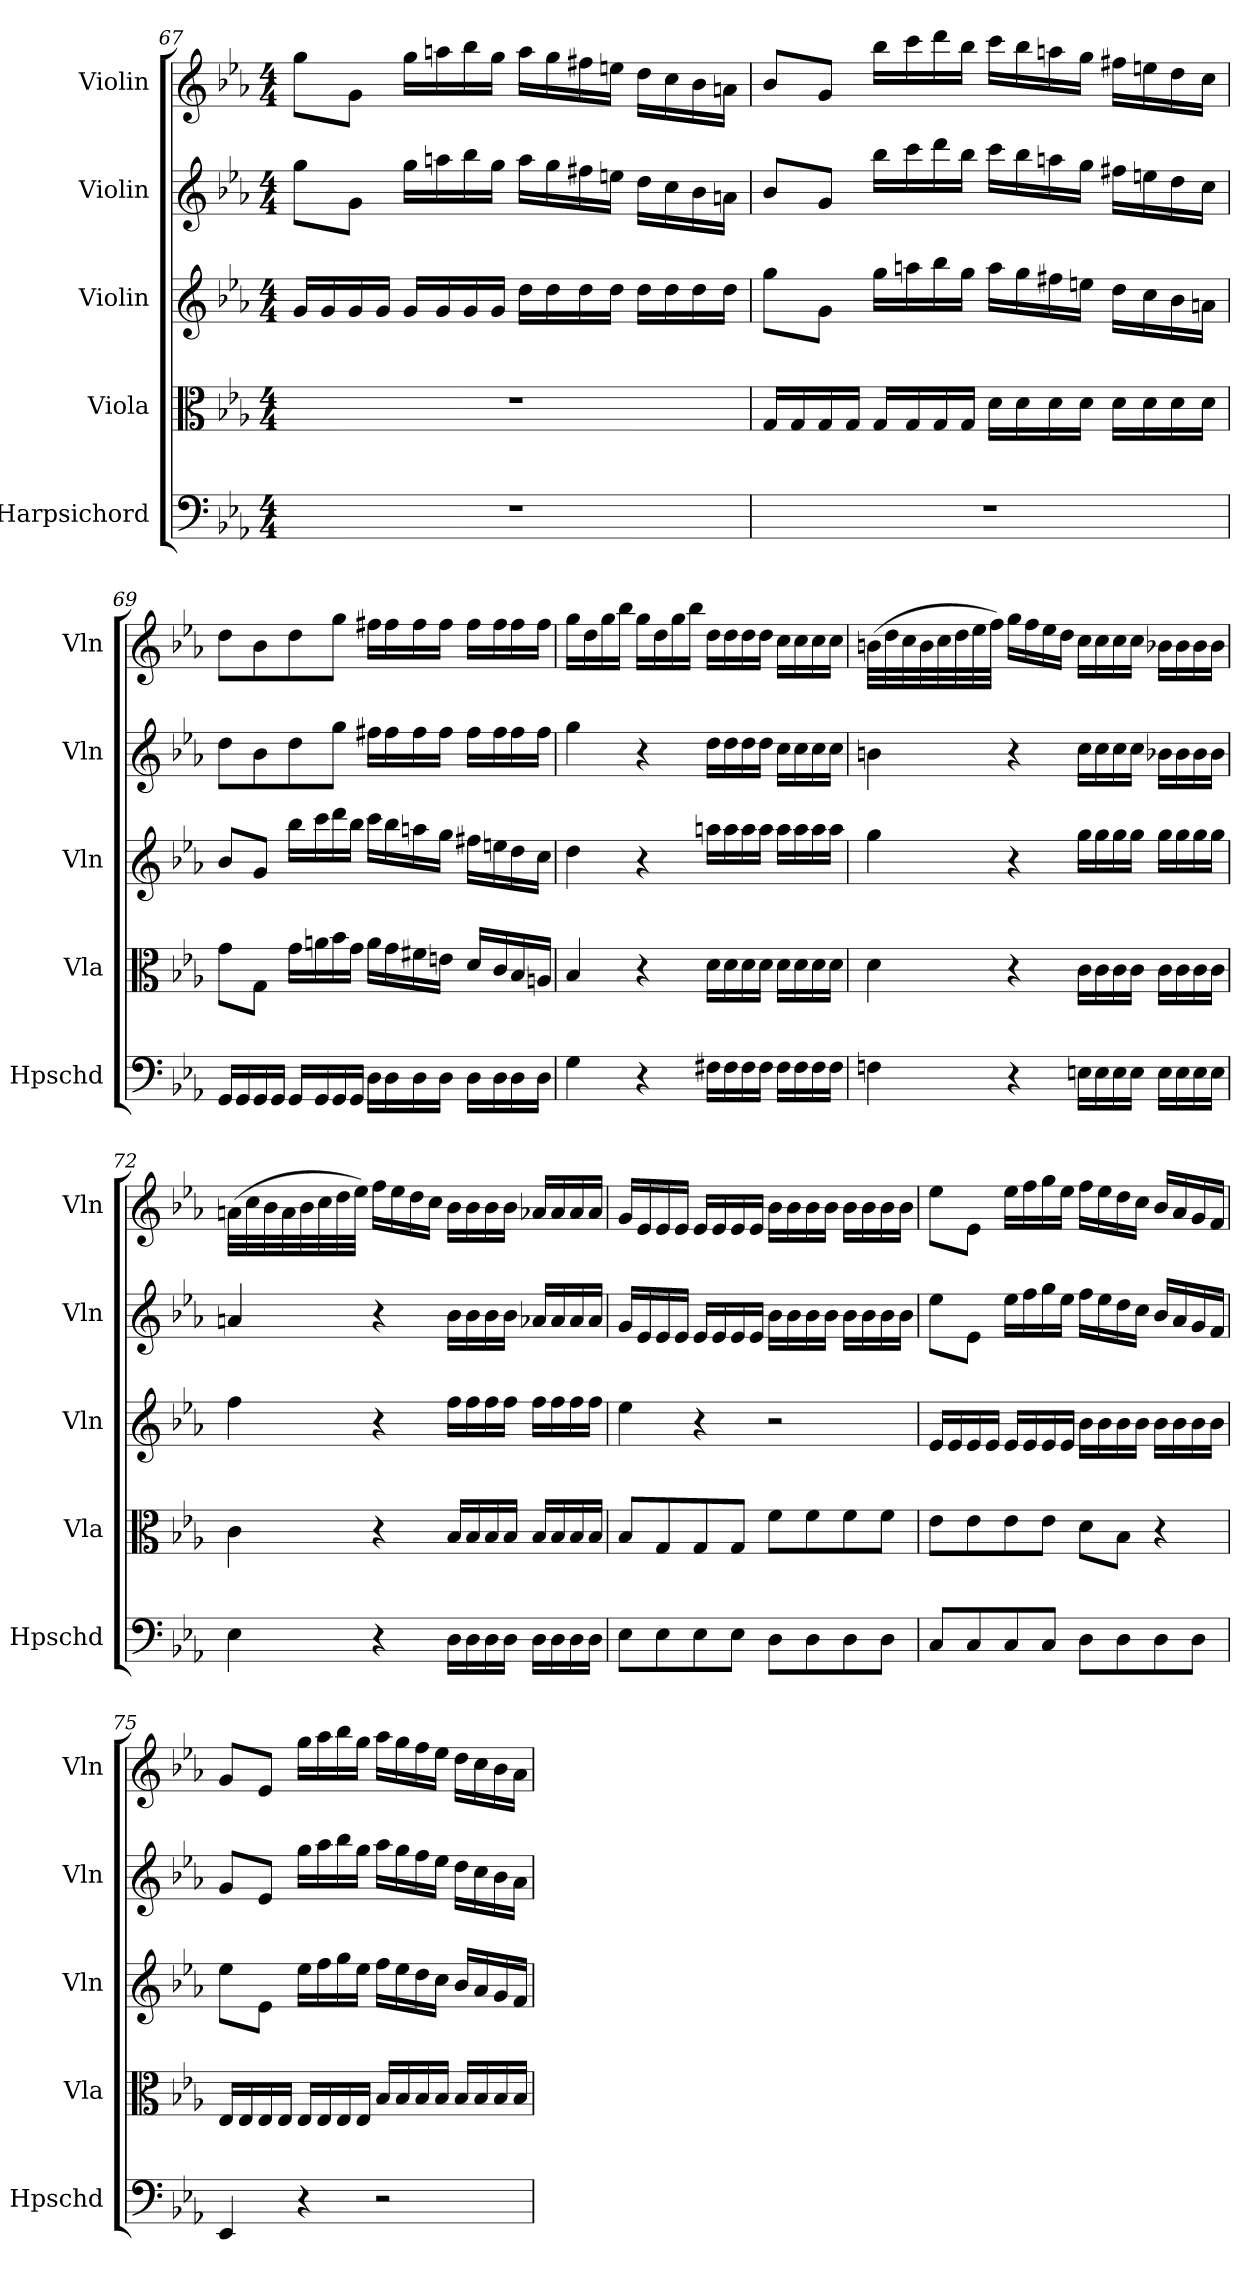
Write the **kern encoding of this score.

**kern	**kern	**kern	**kern	**kern
*part5	*part4	*part3	*part2	*part1
*staff5	*staff4	*staff3	*staff2	*staff1
*I"Harpsichord	*I"Viola	*I"Violin	*I"Violin	*I"Violin
*I'Hpschd	*I'Vla	*I'Vln	*I'Vln	*I'Vln
*clefF4	*clefC3	*clefG2	*clefG2	*clefG2
*k[b-e-a-]	*k[b-e-a-]	*k[b-e-a-]	*k[b-e-a-]	*k[b-e-a-]
*M4/4	*M4/4	*M4/4	*M4/4	*M4/4
=67	=67	=67	=67	=67
1r	1r	16g/LL	8gg\L	8gg\L
.	.	16g/	.	.
.	.	16g/	8g\J	8g\J
.	.	16g/JJ	.	.
.	.	16g/LL	16gg\LL	16gg\LL
.	.	16g/	16aan\	16aan\
.	.	16g/	16bb-\	16bb-\
.	.	16g/JJ	16gg\JJ	16gg\JJ
.	.	16dd\LL	16aa\LL	16aa\LL
.	.	16dd\	16gg\	16gg\
.	.	16dd\	16ff#X\	16ff#X\
.	.	16dd\JJ	16een\JJ	16een\JJ
.	.	16dd\LL	16dd\LL	16dd\LL
.	.	16dd\	16cc\	16cc\
.	.	16dd\	16b-\	16b-\
.	.	16dd\JJ	16an\JJ	16an\JJ
=68	=68	=68	=68	=68
1r	16G/LL	8gg\L	8b-/L	8b-/L
.	16G/	.	.	.
.	16G/	8g\J	8g/J	8g/J
.	16G/JJ	.	.	.
.	16G/LL	16gg\LL	16bb-\LL	16bb-\LL
.	16G/	16aan\	16ccc\	16ccc\
.	16G/	16bb-\	16ddd\	16ddd\
.	16G/JJ	16gg\JJ	16bb-\JJ	16bb-\JJ
.	16d\LL	16aa\LL	16ccc\LL	16ccc\LL
.	16d\	16gg\	16bb-\	16bb-\
.	16d\	16ff#X\	16aan\	16aan\
.	16d\JJ	16een\JJ	16gg\JJ	16gg\JJ
.	16d\LL	16dd\LL	16ff#X\LL	16ff#X\LL
.	16d\	16cc\	16een\	16een\
.	16d\	16b-\	16dd\	16dd\
.	16d\JJ	16an\JJ	16cc\JJ	16cc\JJ
=69	=69	=69	=69	=69
16GG/LL	8g\L	8b-/L	8dd\L	8dd\L
16GG/	.	.	.	.
16GG/	8G\J	8g/J	8b-\	8b-\
16GG/JJ	.	.	.	.
16GG/LL	16g\LL	16bb-\LL	8dd\	8dd\
16GG/	16an\	16ccc\	.	.
16GG/	16b-\	16ddd\	8gg\J	8gg\J
16GG/JJ	16g\JJ	16bb-\JJ	.	.
16D\LL	16a\LL	16ccc\LL	16ff#X\LL	16ff#X\LL
16D\	16g\	16bb-\	16ff#\	16ff#\
16D\	16f#X\	16aan\	16ff#\	16ff#\
16D\JJ	16en\JJ	16gg\JJ	16ff#\JJ	16ff#\JJ
16D\LL	16d/LL	16ff#X\LL	16ff#\LL	16ff#\LL
16D\	16c/	16een\	16ff#\	16ff#\
16D\	16B-/	16dd\	16ff#\	16ff#\
16D\JJ	16An/JJ	16cc\JJ	16ff#\JJ	16ff#\JJ
=70	=70	=70	=70	=70
4G\	4B-/	4dd\	4gg\	16gg\LL
.	.	.	.	16dd\
.	.	.	.	16gg\
.	.	.	.	16bb-\JJ
4r	4r	4r	4r	16gg\LL
.	.	.	.	16dd\
.	.	.	.	16gg\
.	.	.	.	16bb-\JJ
16F#X\LL	16d\LL	16aan\LL	16dd\LL	16dd\LL
16F#\	16d\	16aa\	16dd\	16dd\
16F#\	16d\	16aa\	16dd\	16dd\
16F#\JJ	16d\JJ	16aa\JJ	16dd\JJ	16dd\JJ
16F#\LL	16d\LL	16aa\LL	16cc\LL	16cc\LL
16F#\	16d\	16aa\	16cc\	16cc\
16F#\	16d\	16aa\	16cc\	16cc\
16F#\JJ	16d\JJ	16aa\JJ	16cc\JJ	16cc\JJ
=71	=71	=71	=71	=71
4Fn\	4d\	4gg\	4bn\	(32bn\LLL
.	.	.	.	32dd\
.	.	.	.	32cc\
.	.	.	.	32b\
.	.	.	.	32cc\
.	.	.	.	32dd\
.	.	.	.	32ee-\
.	.	.	.	32ff\JJJ)
4r	4r	4r	4r	16gg\LL
.	.	.	.	16ff\
.	.	.	.	16ee-\
.	.	.	.	16dd\JJ
16En\LL	16c\LL	16gg\LL	16cc\LL	16cc\LL
16E\	16c\	16gg\	16cc\	16cc\
16E\	16c\	16gg\	16cc\	16cc\
16E\JJ	16c\JJ	16gg\JJ	16cc\JJ	16cc\JJ
16E\LL	16c\LL	16gg\LL	16b-X\LL	16b-X\LL
16E\	16c\	16gg\	16b-\	16b-\
16E\	16c\	16gg\	16b-\	16b-\
16E\JJ	16c\JJ	16gg\JJ	16b-\JJ	16b-\JJ
=72	=72	=72	=72	=72
4E-\	4c\	4ff\	4an/	(32an\LLL
.	.	.	.	32cc\
.	.	.	.	32b-\
.	.	.	.	32a\
.	.	.	.	32b-\
.	.	.	.	32cc\
.	.	.	.	32dd\
.	.	.	.	32ee-\JJJ)
4r	4r	4r	4r	16ff\LL
.	.	.	.	16ee-\
.	.	.	.	16dd\
.	.	.	.	16cc\JJ
16D\LL	16B-/LL	16ff\LL	16b-\LL	16b-\LL
16D\	16B-/	16ff\	16b-\	16b-\
16D\	16B-/	16ff\	16b-\	16b-\
16D\JJ	16B-/JJ	16ff\JJ	16b-\JJ	16b-\JJ
16D\LL	16B-/LL	16ff\LL	16a-X/LL	16a-X/LL
16D\	16B-/	16ff\	16a-/	16a-/
16D\	16B-/	16ff\	16a-/	16a-/
16D\JJ	16B-/JJ	16ff\JJ	16a-/JJ	16a-/JJ
=73	=73	=73	=73	=73
8E-\L	8B-/L	4ee-\	16g/LL	16g/LL
.	.	.	16e-/	16e-/
8E-\	8G/	.	16e-/	16e-/
.	.	.	16e-/JJ	16e-/JJ
8E-\	8G/	4r	16e-/LL	16e-/LL
.	.	.	16e-/	16e-/
8E-\J	8G/J	.	16e-/	16e-/
.	.	.	16e-/JJ	16e-/JJ
8D\L	8f\L	2r	16b-\LL	16b-\LL
.	.	.	16b-\	16b-\
8D\	8f\	.	16b-\	16b-\
.	.	.	16b-\JJ	16b-\JJ
8D\	8f\	.	16b-\LL	16b-\LL
.	.	.	16b-\	16b-\
8D\J	8f\J	.	16b-\	16b-\
.	.	.	16b-\JJ	16b-\JJ
=74	=74	=74	=74	=74
8C/L	8e-\L	16e-/LL	8ee-\L	8ee-\L
.	.	16e-/	.	.
8C/	8e-\	16e-/	8e-\J	8e-\J
.	.	16e-/JJ	.	.
8C/	8e-\	16e-/LL	16ee-\LL	16ee-\LL
.	.	16e-/	16ff\	16ff\
8C/J	8e-\J	16e-/	16gg\	16gg\
.	.	16e-/JJ	16ee-\JJ	16ee-\JJ
8D\L	8d\L	16b-\LL	16ff\LL	16ff\LL
.	.	16b-\	16ee-\	16ee-\
8D\	8B-\J	16b-\	16dd\	16dd\
.	.	16b-\JJ	16cc\JJ	16cc\JJ
8D\	4r	16b-\LL	16b-/LL	16b-/LL
.	.	16b-\	16a-/	16a-/
8D\J	.	16b-\	16g/	16g/
.	.	16b-\JJ	16f/JJ	16f/JJ
=75	=75	=75	=75	=75
4EE-/	16E-/LL	8ee-\L	8g/L	8g/L
.	16E-/	.	.	.
.	16E-/	8e-\J	8e-/J	8e-/J
.	16E-/JJ	.	.	.
4r	16E-/LL	16ee-\LL	16gg\LL	16gg\LL
.	16E-/	16ff\	16aa-\	16aa-\
.	16E-/	16gg\	16bb-\	16bb-\
.	16E-/JJ	16ee-\JJ	16gg\JJ	16gg\JJ
2r	16B-/LL	16ff\LL	16aa-\LL	16aa-\LL
.	16B-/	16ee-\	16gg\	16gg\
.	16B-/	16dd\	16ff\	16ff\
.	16B-/JJ	16cc\JJ	16ee-\JJ	16ee-\JJ
.	16B-/LL	16b-/LL	16dd\LL	16dd\LL
.	16B-/	16a-/	16cc\	16cc\
.	16B-/	16g/	16b-\	16b-\
.	16B-/JJ	16f/JJ	16a-\JJ	16a-\JJ
=	=	=	=	=
*-	*-	*-	*-	*-
